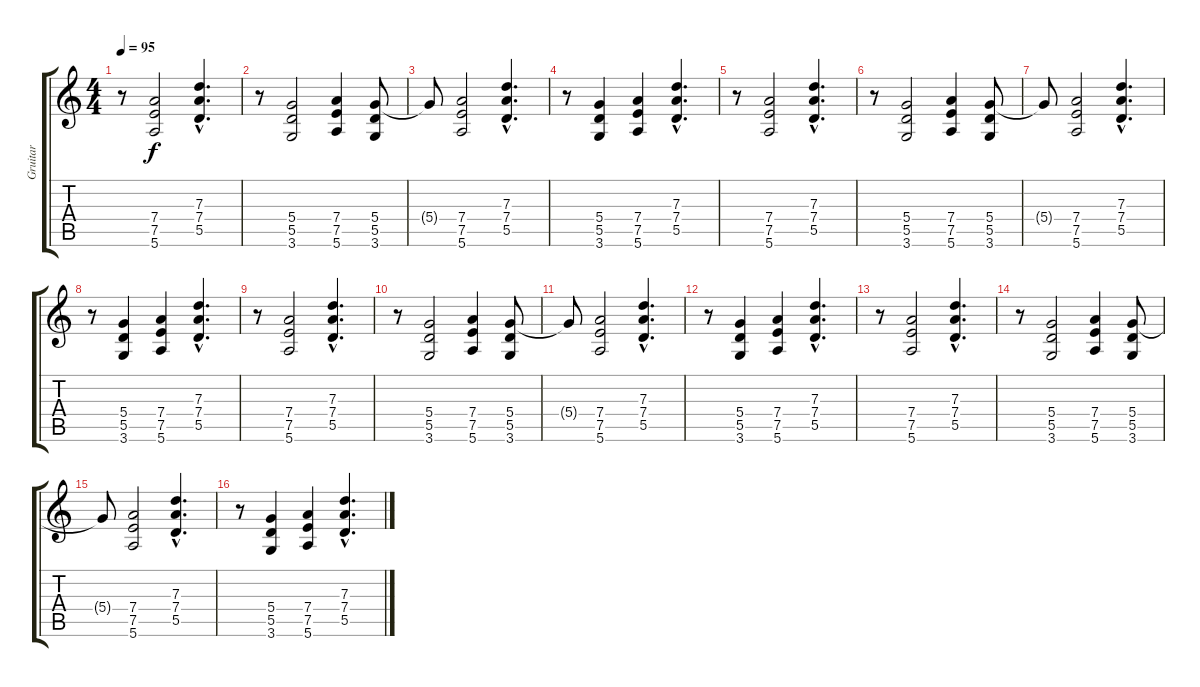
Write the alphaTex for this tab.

\track ("Gruitar" "Gruitar") {instrument distortionguitar}
\staff {score tabs}
\tuning (E4 B3 G3 D3 A2 E2) {hide}
\ts (4 4)
\tempo 95
\clef g2
\ks c
r.8{dy f} (7.4 7.5 5.6).2 (7.3{hac} 7.4{hac} 5.5{hac}).4{d} |
r.8 (5.4 5.5 3.6).2 (7.4 7.5 5.6).4 (5.4 5.5 3.6).8 |
5.4{t}.8 (7.4 7.5 5.6).2 (7.3{hac} 7.4{hac} 5.5{hac}).4{d} |
r.8 (5.4 5.5 3.6).4 (7.4 7.5 5.6).4 (7.3{hac} 7.4{hac} 5.5{hac}).4{d} |
r.8 (7.4 7.5 5.6).2 (7.3{hac} 7.4{hac} 5.5{hac}).4{d} |
r.8 (5.4 5.5 3.6).2 (7.4 7.5 5.6).4 (5.4 5.5 3.6).8 |
5.4{t}.8 (7.4 7.5 5.6).2 (7.3{hac} 7.4{hac} 5.5{hac}).4{d} |
r.8 (5.4 5.5 3.6).4 (7.4 7.5 5.6).4 (7.3{hac} 7.4{hac} 5.5{hac}).4{d} |
r.8 (7.4 7.5 5.6).2 (7.3{hac} 7.4{hac} 5.5{hac}).4{d} |
r.8 (5.4 5.5 3.6).2 (7.4 7.5 5.6).4 (5.4 5.5 3.6).8 |
5.4{t}.8 (7.4 7.5 5.6).2 (7.3{hac} 7.4{hac} 5.5{hac}).4{d} |
r.8 (5.4 5.5 3.6).4 (7.4 7.5 5.6).4 (7.3{hac} 7.4{hac} 5.5{hac}).4{d} |
r.8 (7.4 7.5 5.6).2 (7.3{hac} 7.4{hac} 5.5{hac}).4{d} |
r.8 (5.4 5.5 3.6).2 (7.4 7.5 5.6).4 (5.4 5.5 3.6).8 |
5.4{t}.8 (7.4 7.5 5.6).2 (7.3{hac} 7.4{hac} 5.5{hac}).4{d} |
r.8 (5.4 5.5 3.6).4 (7.4 7.5 5.6).4 (7.3{hac} 7.4{hac} 5.5{hac}).4{d}
